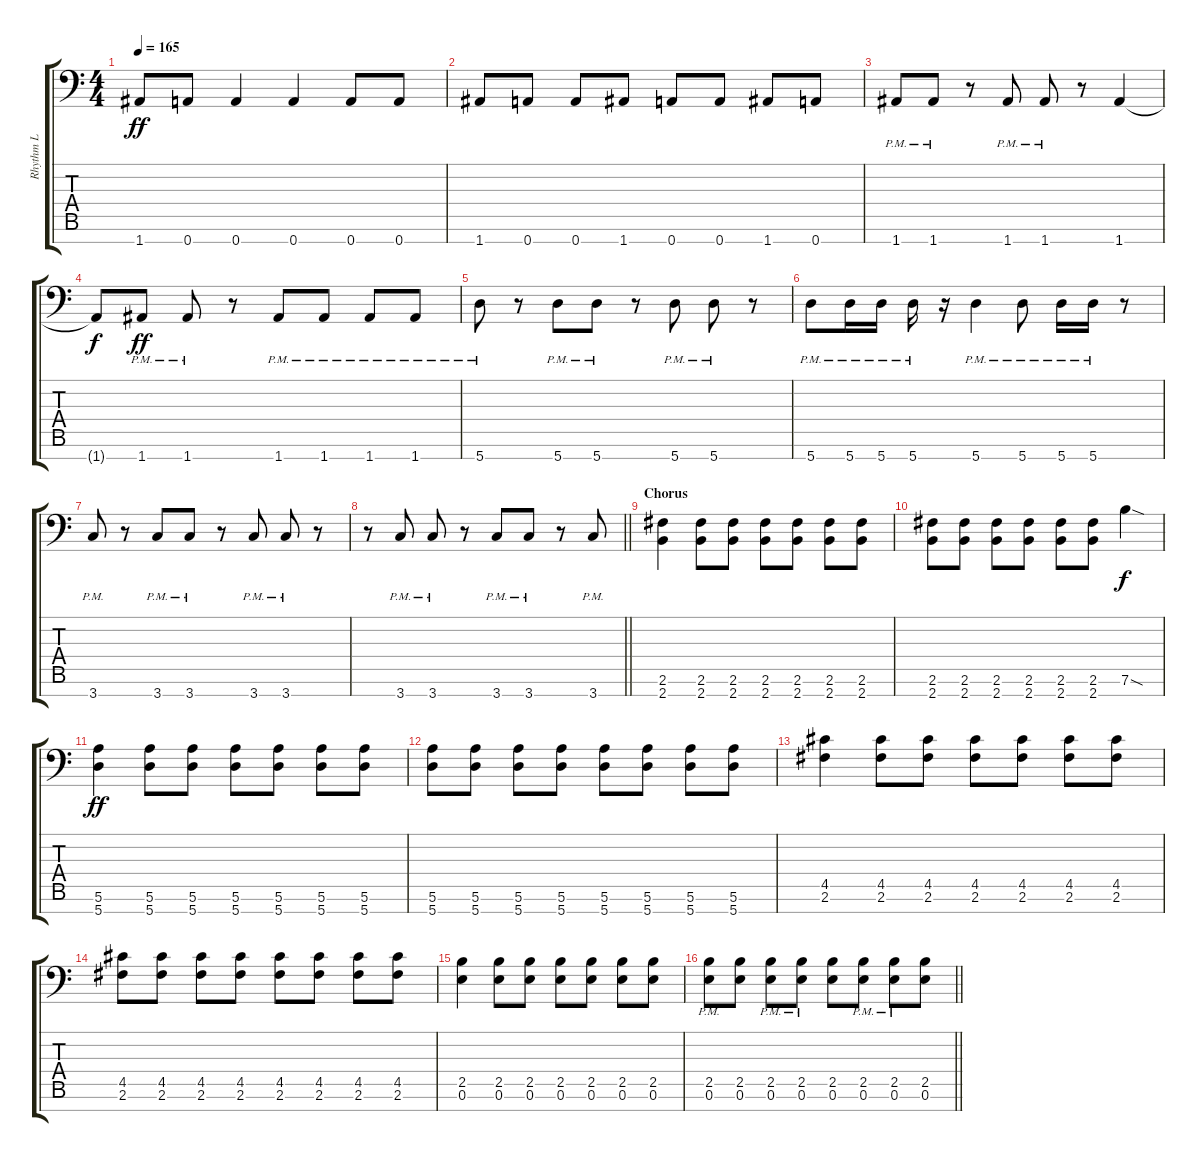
\track ("Rhythm L" "Rhythm L") {instrument distortionguitar}
\staff {score tabs}
\tuning (E4 B3 G3 D3 A2 E2 A1) {hide}
\ts (4 4)
\tempo 165
\clef f4
\ks c
1.7.8{dy ff} 0.7.8 0.7.4 0.7.4 0.7.8 0.7.8 |
1.7.8 0.7.8 0.7.8 1.7.8 0.7.8 0.7.8 1.7.8 0.7.8 |
1.7{pm}.8 1.7{pm}.8 r.8 1.7{pm}.8 1.7{pm}.8 r.8 1.7.4 |
1.7{t}.8{dy f} 1.7{pm}.8{dy ff} 1.7{pm}.8 r.8 1.7{pm}.8 1.7{pm}.8 1.7{pm}.8 1.7{pm}.8 |
5.7{pm}.8 r.8 5.7{pm}.8 5.7{pm}.8 r.8 5.7{pm}.8 5.7{pm}.8 r.8 |
5.7{pm}.8 5.7{pm}.16 5.7{pm}.16 5.7{pm}.16 r.16 5.7{pm}.4 5.7{pm}.8 5.7{pm}.16 5.7{pm}.16 r.8 |
3.7{pm}.8 r.8 3.7{pm}.8 3.7{pm}.8 r.8 3.7{pm}.8 3.7{pm}.8 r.8 |
\barLineRight lightlight
r.8 3.7{pm}.8 3.7{pm}.8 r.8 3.7{pm}.8 3.7{pm}.8 r.8 3.7{pm}.8 |
\section ("" "Chorus")
(2.6 2.7).4 (2.6 2.7).8 (2.6 2.7).8 (2.6 2.7).8 (2.6 2.7).8 (2.6 2.7).8 (2.6 2.7).8 |
(2.6 2.7).8 (2.6 2.7).8 (2.6 2.7).8 (2.6 2.7).8 (2.6 2.7).8 (2.6 2.7).8 7.6{sod}.4{dy f} |
(5.6 5.7).4{dy ff} (5.6 5.7).8 (5.6 5.7).8 (5.6 5.7).8 (5.6 5.7).8 (5.6 5.7).8 (5.6 5.7).8 |
(5.6 5.7).8 (5.6 5.7).8 (5.6 5.7).8 (5.6 5.7).8 (5.6 5.7).8 (5.6 5.7).8 (5.6 5.7).8 (5.6 5.7).8 |
(4.5 2.6).4 (4.5 2.6).8 (4.5 2.6).8 (4.5 2.6).8 (4.5 2.6).8 (4.5 2.6).8 (4.5 2.6).8 |
(4.5 2.6).8 (4.5 2.6).8 (4.5 2.6).8 (4.5 2.6).8 (4.5 2.6).8 (4.5 2.6).8 (4.5 2.6).8 (4.5 2.6).8 |
(2.5 0.6).4 (2.5 0.6).8 (2.5 0.6).8 (2.5 0.6).8 (2.5 0.6).8 (2.5 0.6).8 (2.5 0.6).8 |
\barLineRight lightlight
(2.5{pm} 0.6{pm}).8 (2.5 0.6).8 (2.5{pm} 0.6{pm}).8 (2.5{pm} 0.6{pm}).8 (2.5 0.6).8 (2.5{pm} 0.6{pm}).8 (2.5{pm} 0.6{pm}).8 (2.5 0.6).8
